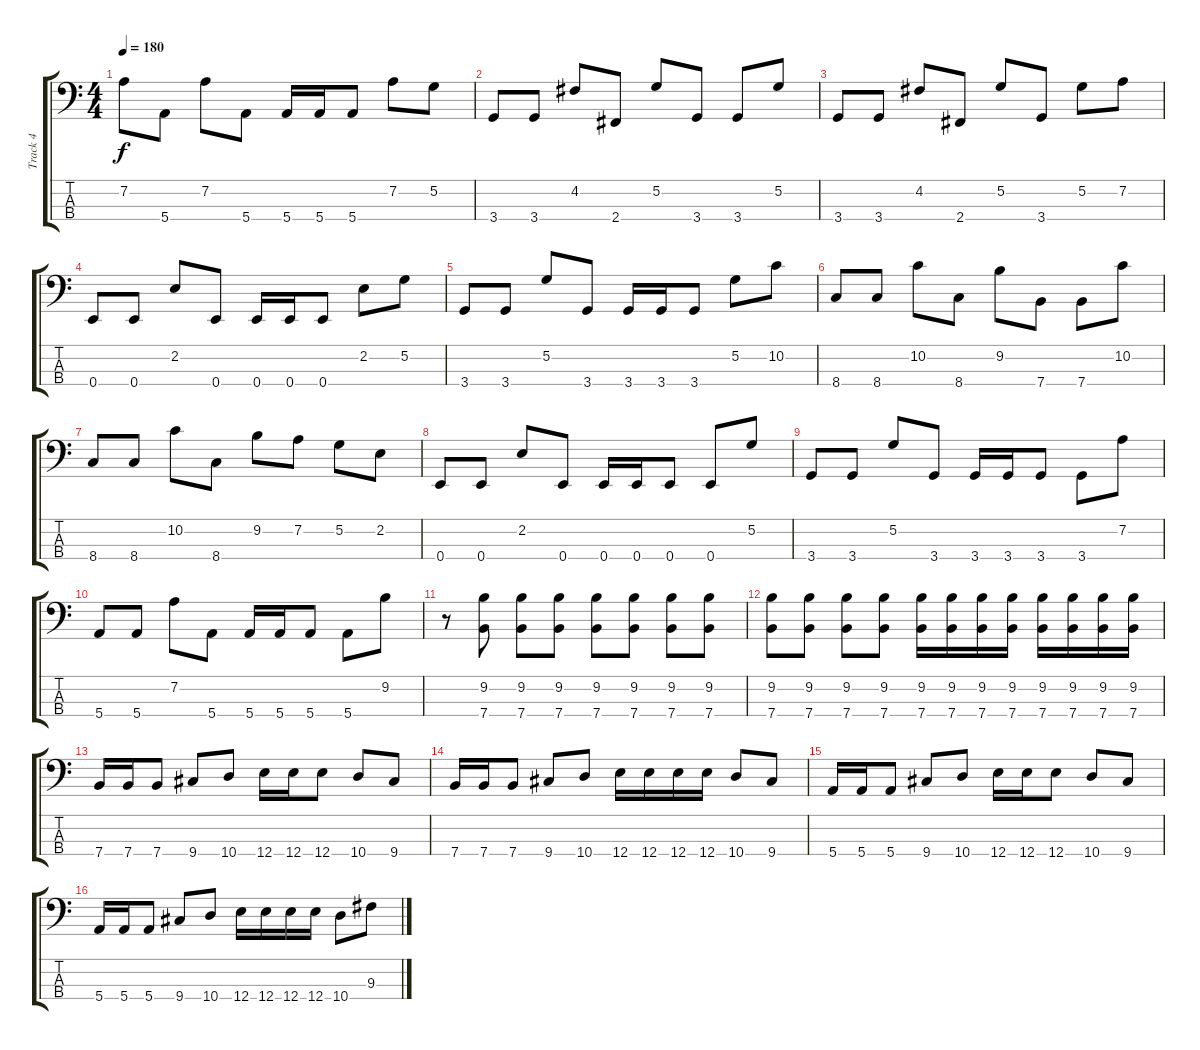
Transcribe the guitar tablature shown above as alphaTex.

\track ("Track 4" "Track 4") {instrument electricbassfinger}
\staff {score tabs}
\tuning (G2 D2 A1 E1) {hide}
\ts (4 4)
\tempo 180
\clef f4
\ks c
7.2.8{dy f} 5.4.8 7.2.8 5.4.8 5.4.16 5.4.16 5.4.8 7.2.8 5.2.8 |
3.4.8 3.4.8 4.2.8 2.4.8 5.2.8 3.4.8 3.4.8 5.2.8 |
3.4.8 3.4.8 4.2.8 2.4.8 5.2.8 3.4.8 5.2.8 7.2.8 |
0.4.8 0.4.8 2.2.8 0.4.8 0.4.16 0.4.16 0.4.8 2.2.8 5.2.8 |
3.4.8 3.4.8 5.2.8 3.4.8 3.4.16 3.4.16 3.4.8 5.2.8 10.2.8 |
8.4.8 8.4.8 10.2.8 8.4.8 9.2.8 7.4.8 7.4.8 10.2.8 |
8.4.8 8.4.8 10.2.8 8.4.8 9.2.8 7.2.8 5.2.8 2.2.8 |
0.4.8 0.4.8 2.2.8 0.4.8 0.4.16 0.4.16 0.4.8 0.4.8 5.2.8 |
3.4.8 3.4.8 5.2.8 3.4.8 3.4.16 3.4.16 3.4.8 3.4.8 7.2.8 |
5.4.8 5.4.8 7.2.8 5.4.8 5.4.16 5.4.16 5.4.8 5.4.8 9.2.8 |
r.8 (9.2 7.4).8 (9.2 7.4).8 (9.2 7.4).8 (9.2 7.4).8 (9.2 7.4).8 (9.2 7.4).8 (9.2 7.4).8 |
(9.2 7.4).8 (9.2 7.4).8 (9.2 7.4).8 (9.2 7.4).8 (9.2 7.4).16 (9.2 7.4).16 (9.2 7.4).16 (9.2 7.4).16 (9.2 7.4).16 (9.2 7.4).16 (9.2 7.4).16 (9.2 7.4).16 |
7.4.16 7.4.16 7.4.8 9.4.8 10.4.8 12.4.16 12.4.16 12.4.8 10.4.8 9.4.8 |
7.4.16 7.4.16 7.4.8 9.4.8 10.4.8 12.4.16 12.4.16 12.4.16 12.4.16 10.4.8 9.4.8 |
5.4.16 5.4.16 5.4.8 9.4.8 10.4.8 12.4.16 12.4.16 12.4.8 10.4.8 9.4.8 |
5.4.16 5.4.16 5.4.8 9.4.8 10.4.8 12.4.16 12.4.16 12.4.16 12.4.16 10.4.8 9.3.8
